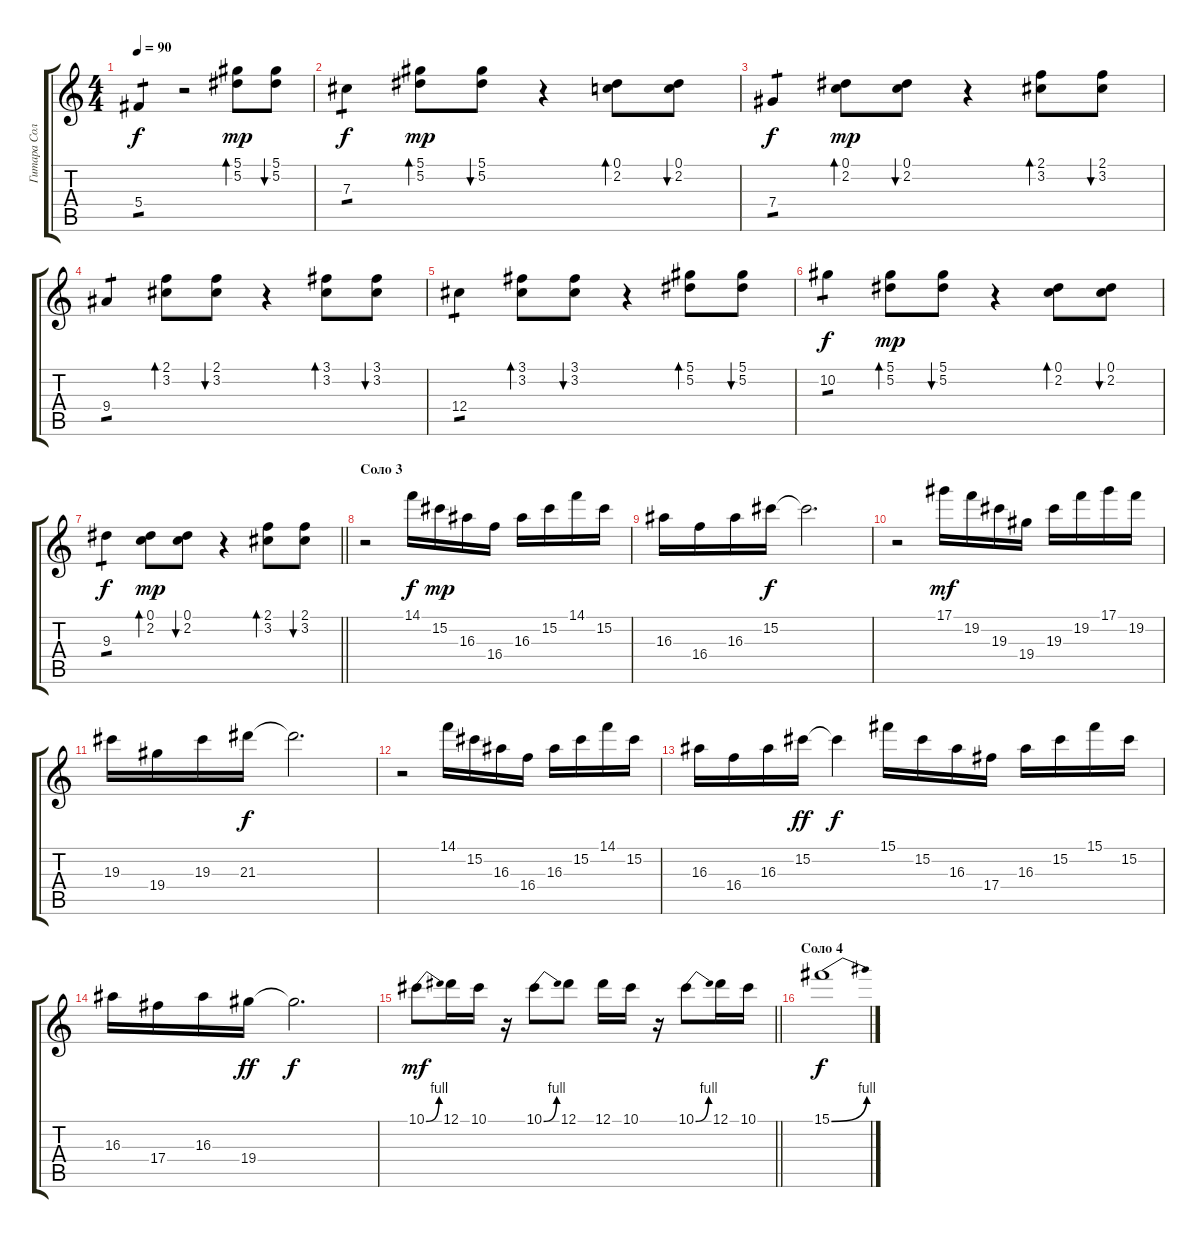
\track ("Гитара Соло 2" "Гитара Сол") {instrument overdrivenguitar}
\staff {score tabs}
\tuning (Eb4 Bb3 Gb3 Db3 Ab2 Eb2) {hide}
\ts (4 4)
\tempo 90
\clef g2
\ks c
5.4.4{tp 1 dy f} r.2 (5.1 5.2).8{bd 60 dy mp} (5.1 5.2).8{bu 60} |
7.3.4{tp 1 dy f} (5.1 5.2).8{bd 60 dy mp} (5.1 5.2).8{bu 60} r.4 (0.1 2.2).8{bd 60} (0.1 2.2).8{bu 60} |
7.4.4{tp 1 dy f} (0.1 2.2).8{bd 60 dy mp} (0.1 2.2).8{bu 60} r.4 (2.1 3.2).8{bd 60} (2.1 3.2).8{bu 60} |
9.4.4{tp 1} (2.1 3.2).8{bd 60} (2.1 3.2).8{bu 60} r.4 (3.1 3.2).8{bd 60} (3.1 3.2).8{bu 60} |
12.4.4{tp 1} (3.1 3.2).8{bd 60} (3.1 3.2).8{bu 60} r.4 (5.1 5.2).8{bd 60} (5.1 5.2).8{bu 60} |
10.2.4{tp 1 dy f} (5.1 5.2).8{bd 60 dy mp} (5.1 5.2).8{bu 60} r.4 (0.1 2.2).8{bd 60} (0.1 2.2).8{bu 60} |
\barLineRight lightlight
9.3.4{tp 1 dy f} (0.1 2.2).8{bd 60 dy mp} (0.1 2.2).8{bu 60} r.4 (2.1 3.2).8{bd 60} (2.1 3.2).8{bu 60} |
\section ("" "Соло 3")
r.2 14.1.16{dy f} 15.2.16{dy mp} 16.3.16 16.4.16 16.3.16 15.2.16 14.1.16 15.2.16 |
16.3.16 16.4.16 16.3.16 15.2.16{dy f} 15.2{t}.2{d} |
r.2 17.1.16{dy mf} 19.2.16 19.3.16 19.4.16 19.3.16 19.2.16 17.1.16 19.2.16 |
19.3.16 19.4.16 19.3.16 21.3.16{dy f} 21.3{t}.2{d} |
r.2 14.1.16 15.2.16 16.3.16 16.4.16 16.3.16 15.2.16 14.1.16 15.2.16 |
16.3.16 16.4.16 16.3.16 15.2.16{dy ff} 15.2{t}.4{dy f} 15.1.16 15.2.16 16.3.16 17.4.16 16.3.16 15.2.16 15.1.16 15.2.16 |
16.3.16 17.4.16 16.3.16 19.4.16{dy ff} 19.4{t}.2{d dy f} |
\barLineRight lightlight
10.1{be (bend 0 0 60 4)}.8{dy mf} 12.1.16 10.1.16 r.16 10.1{be (bend 0 0 60 4)}.8 12.1.8 12.1.16 10.1.16 r.16 10.1{be (bend 0 0 60 4)}.8 12.1.16 10.1.16 |
\section ("" "Соло 4")
15.1{be (bend 0 0 60 4)}.1{dy f}
